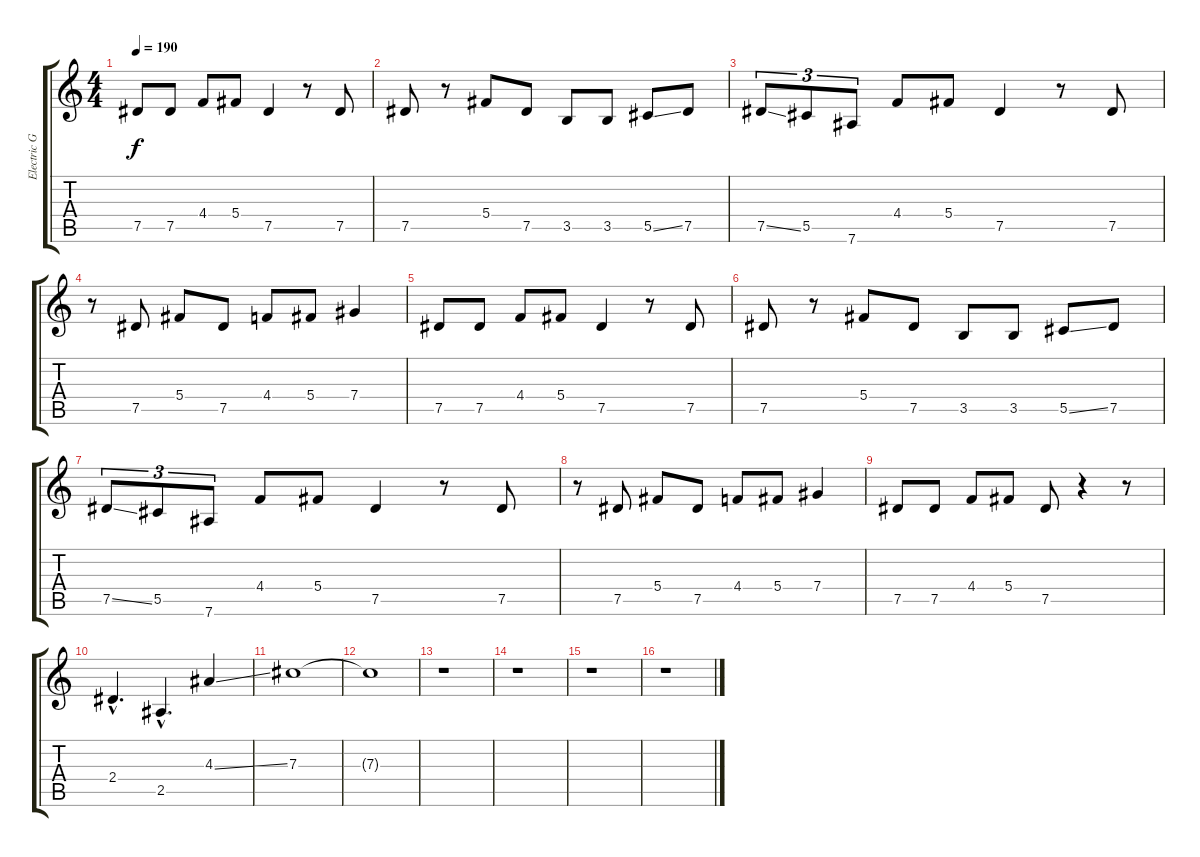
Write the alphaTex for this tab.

\track ("Electric Guitar 2" "Electric G") {instrument overdrivenguitar}
\staff {score tabs}
\tuning (Eb4 Bb3 Gb3 Db3 Ab2 Eb2) {hide}
\ts (4 4)
\tempo 190
\clef g2
\ks c
7.5.8{dy f} 7.5.8 4.4.8 5.4.8 7.5.4 r.8 7.5.8 |
7.5.8 r.8 5.4.8 7.5.8 3.5.8 3.5.8 5.5{ss}.8 7.5.8 |
7.5{ss}.8{tu (3 2)} 5.5.8{tu (3 2)} 7.6.8{tu (3 2)} 4.4.8 5.4.8 7.5.4 r.8 7.5.8 |
r.8 7.5.8 5.4.8 7.5.8 4.4.8 5.4.8 7.4.4 |
7.5.8 7.5.8 4.4.8 5.4.8 7.5.4 r.8 7.5.8 |
7.5.8 r.8 5.4.8 7.5.8 3.5.8 3.5.8 5.5{ss}.8 7.5.8 |
7.5{ss}.8{tu (3 2)} 5.5.8{tu (3 2)} 7.6.8{tu (3 2)} 4.4.8 5.4.8 7.5.4 r.8 7.5.8 |
r.8 7.5.8 5.4.8 7.5.8 4.4.8 5.4.8 7.4.4 |
7.5.8 7.5.8 4.4.8 5.4.8 7.5.8 r.4 r.8 |
2.4{hac}.4{d} 2.5{hac}.4{d} 4.3{ss}.4 |
7.3.1 |
7.3{t}.1 |
r.1 |
r.1 |
r.1 |
r.1
